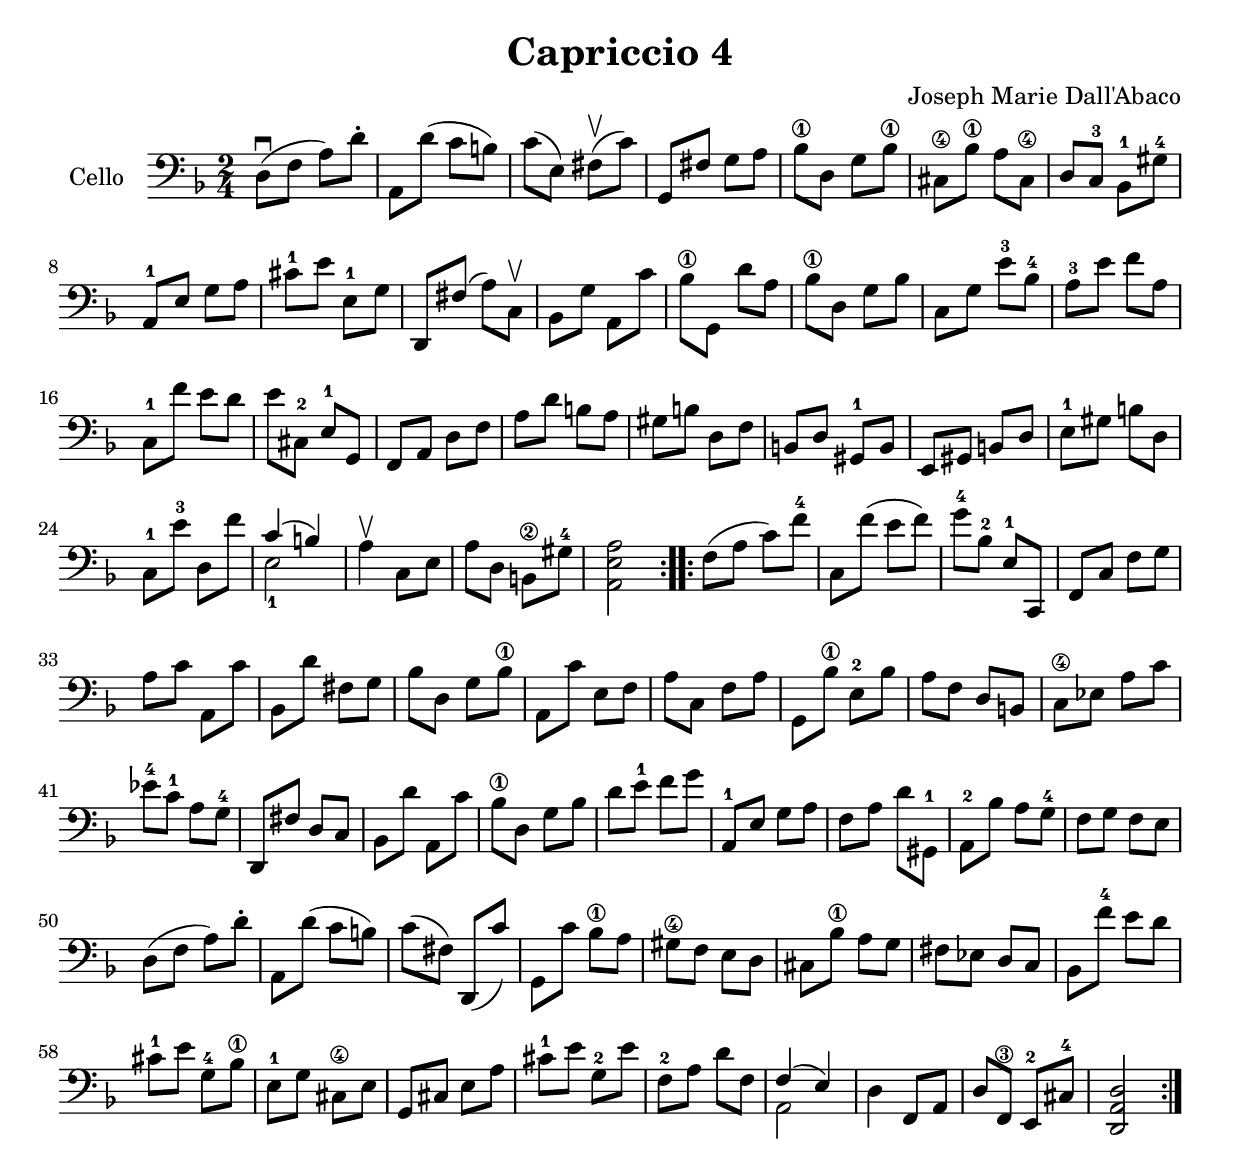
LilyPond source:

#(set-global-staff-size 21)

\version "2.18.2"

\header {
  title    = "Capriccio 4"
  composer = "Joseph Marie Dall'Abaco"
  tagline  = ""
}

\language "italiano"

\score {
  \new Staff
  \with {instrumentName = #"Cello "}{
    \override Hairpin.to-barline = ##f
    \repeat volta 2 {
      \time 2/4
      \clef bass
      \key re \minor
      re8\downbow(fa8 la8) re'8-.        %  1
      la,8 re'8(do'8 si8)                %  2
      do'8(mi8) fad8\upbow(do'8)         %  3
      sol,8 fad8 sol8 la8                %  4
      sib8-\1 re8 sol8 sib8-\1           %  5
      dod8-\4 sib8-\1 la8 dod8-\4        %  6
      re8 do8-3 sib,8-1 sold8-4          %  7
      la,8-1 mi8 sol8 la8                %  8
      dod'8-1 mi'8 mi8-1 sol8            %  9
      re,8 fad8(la8) do8\upbow           % 10
      sib,8 sol8 la,8 do'8               % 11
      sib8-\1 sol,8 re'8 la8             % 12
      sib8-\1 re8 sol8 sib8              % 13
      do8 sol8 mi'8-3 sib8-4             % 14
      la8-3 mi'8 fa'8 la8                % 15
      do8-1 fa'8 mi'8 re'8               % 16
      mi'8 dod8-2 mi8-1 sol,8            % 17
      fa,8 la,8 re8 fa8                  % 18
      la8 re'8 si8 la8                   % 19
      sold si8 re8 fa8                   % 20
      si,8 re8 sold,8-1 si,8             % 21
      mi,8 sold,8 si,8 re8               % 22
      mi8-1 sold8 si8 re8                % 23
      do8-1 mi'8-3 re8 fa'8              % 24
      <<{do'4(si4)} \\ {mi2-1}>>         % 25
      la4\upbow do8 mi8                  % 26
      la8 re8 si,8-\2 sold8-4            % 27
      <<la,2 mi2 la2>>                   % 28
    }
    \repeat volta 2 {
      fa8(la8 do'8) fa'8-4               % 29
      do8 fa'8(mi'8 fa'8)                % 30
      sol'8-4 sib8-2 mi8-1 do,8          % 31
      fa,8 do8 fa8 sol8                  % 32
      la8 do'8 la,8 do'8                 % 33
      sib,8 re'8 fad8 sol8               % 34
      sib8 re8 sol8 sib8-\1              % 35
      la,8 do'8 mi8 fa8                  % 36
      la8 do8 fa8 la8                    % 37
      sol,8 sib8-\1 mi8-2 sib8           % 38
      la8 fa8 re8 si,8                   % 39
      do8-\4 mib8 la8 do'8               % 40
      mib'8-4 do'8-1 la8 sol8-4          % 41
      re,8 fad8 re8 do8                  % 42
      sib,8 re'8 la,8 do'8               % 43
      sib8-\1 re8 sol8 sib8              % 44
      re'8 mi'8-1 fa'8 sol'8             % 45
      la,8-1 mi8 sol8 la8                % 46
      fa8 la8 re'8 sold,8-1              % 47
      la,8-2 sib8 la8 sol8-4             % 48
      fa8 sol8 fa8 mi8                   % 49
      re8(fa8 la8) re'8-.                % 50
      la,8 re'8(do'8 si8)                % 51
      do'8(fad8) re,8(do'8)              % 52
      sol,8 do'8 sib8-\1 la8             % 53
      sold8-\4 fa8 mi8 re8               % 54
      dod8 sib8-\1 la8 sol8              % 55
      fad8 mib8 re8 do8                  % 56
      sib,8 fa'8-4 mi'8 re'8             % 57
      dod'8-1 mi'8 sol8-4 sib8-\1        % 58
      mi8-1 sol8 dod8-\4 mi8             % 59
      sol,8 dod8 mi8 la8                 % 60
      dod'8-1 mi'8 sol8-2 mi'8           % 61
      fa8-2 la8 re'8 fa8                 % 62
      <<{fa4(mi4)} \\ {la,2}>>           % 63
      re4 fa,8 la,8                      % 64
      re8 fa,8-\3 mi,8-2 dod8-4          % 65
      <<re2 la,2 re,2>>                  % 66
    }
  }
}
